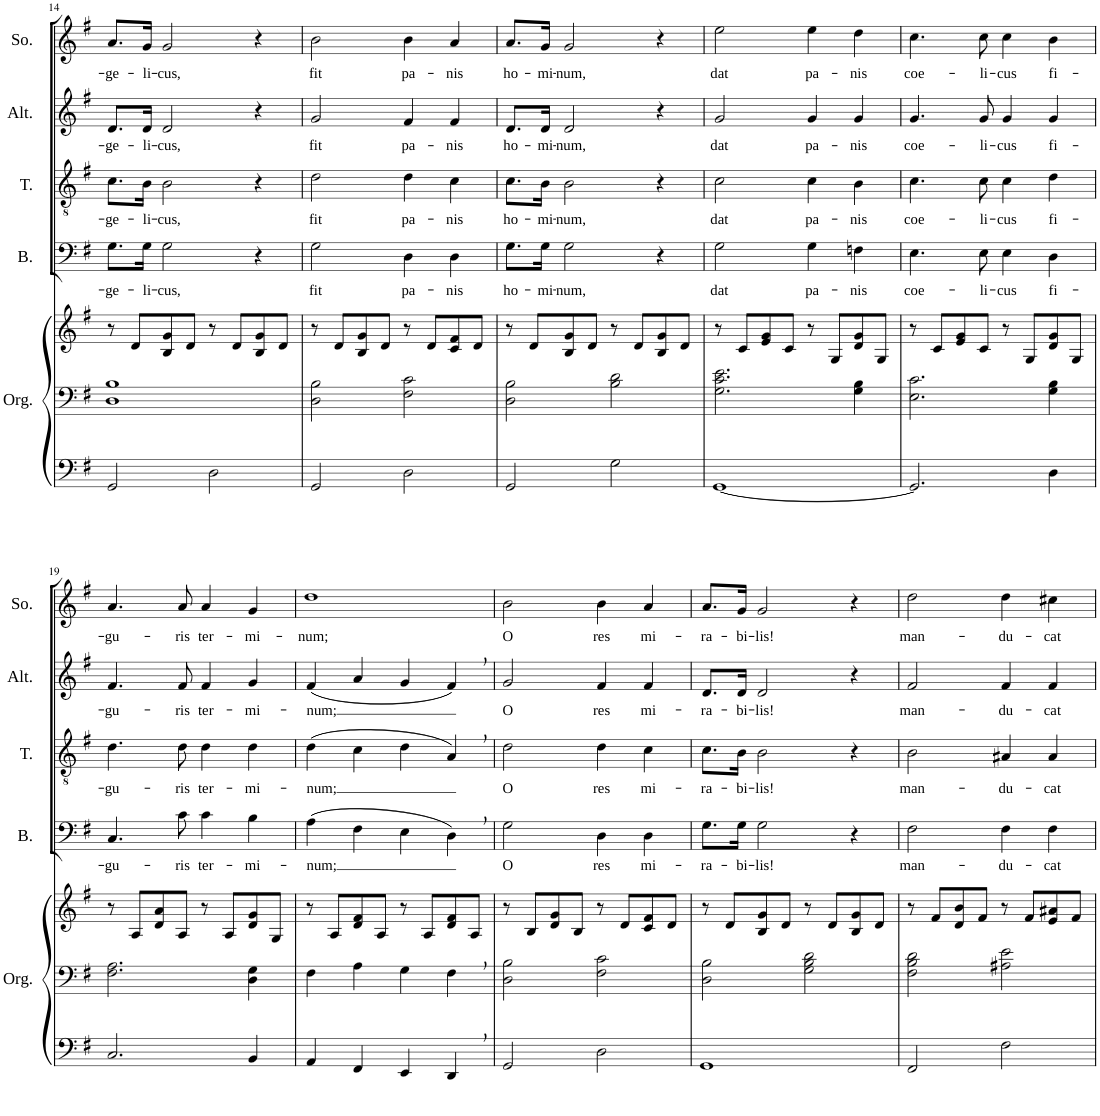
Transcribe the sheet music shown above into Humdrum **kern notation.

**kern	**kern	**kern	**kern	**text	**kern	**text	**kern	**text	**kern	**text
*part5	*part5	*part5	*part4	*part4	*part3	*part3	*part2	*part2	*part1	*part1
*staff7	*staff6	*staff5	*staff4	*staff4	*staff3	*staff3	*staff2	*staff2	*staff1	*staff1
*I"Orgue	*	*	*I"Basse	*	*I"Ténor	*	*I"Alto	*	*I"Soprano	*
*I'Org.	*	*	*I'B.	*	*I'T.	*	*I'Alt.	*	*I'So.	*
!!LO:PB:g=z
*clefF4	*clefF4	*clefG2	*clefF4	*	*clefGv2	*	*clefG2	*	*clefG2	*
*k[f#]	*k[f#]	*k[f#]	*k[f#]	*	*k[f#]	*	*k[f#]	*	*k[f#]	*
*M4/4	*M4/4	*M4/4	*M4/4	*	*M4/4	*	*M4/4	*	*M4/4	*
=14	=14	=14	=14	=14	=14	=14	=14	=14	=14	=14
!	!	!	!	!LO:LY:b	!	!LO:LY:b	!	!LO:LY:b	!	!LO:LY:b
2GG/	1D 1B	8r	8.G\L	-ge-	8.c\L	-ge-	8.d/L	-ge-	8.a/L	-ge-
.	.	8d/L	.	.	.	.	.	.	.	.
!	!	!	!	!LO:LY:b	!	!LO:LY:b	!	!LO:LY:b	!	!LO:LY:b
.	.	.	16G\Jk	-li-	16B\Jk	-li-	16d/Jk	-li-	16g/Jk	-li-
!	!	!	!	!LO:LY:b	!	!LO:LY:b	!	!LO:LY:b	!	!LO:LY:b
.	.	8B/ 8g/	2G\	-cus,	2B\	-cus,	2d/	-cus,	2g/	-cus,
.	.	8d/J	.	.	.	.	.	.	.	.
2D\	.	8r	.	.	.	.	.	.	.	.
.	.	8d/L	.	.	.	.	.	.	.	.
.	.	8B/ 8g/	4r	.	4r	.	4r	.	4r	.
.	.	8d/J	.	.	.	.	.	.	.	.
=15	=15	=15	=15	=15	=15	=15	=15	=15	=15	=15
!	!	!	!	!LO:LY:b	!	!LO:LY:b	!	!LO:LY:b	!	!LO:LY:b
2GG/	2D\ 2B\	8r	2G\	fit	2d\	fit	2g/	fit	2b\	fit
.	.	8d/L	.	.	.	.	.	.	.	.
.	.	8B/ 8g/	.	.	.	.	.	.	.	.
.	.	8d/J	.	.	.	.	.	.	.	.
!	!	!	!	!LO:LY:b	!	!LO:LY:b	!	!LO:LY:b	!	!LO:LY:b
2D\	2F#\ 2c\	8r	4D\	pa-	4d\	pa-	4f#/	pa-	4b\	pa-
.	.	8d/L	.	.	.	.	.	.	.	.
!	!	!	!	!LO:LY:b	!	!LO:LY:b	!	!LO:LY:b	!	!LO:LY:b
.	.	8c/ 8f#/	4D\	-nis	4c\	-nis	4f#/	-nis	4a/	-nis
.	.	8d/J	.	.	.	.	.	.	.	.
=16	=16	=16	=16	=16	=16	=16	=16	=16	=16	=16
!	!	!	!	!LO:LY:b	!	!LO:LY:b	!	!LO:LY:b	!	!LO:LY:b
2GG/	2D\ 2B\	8r	8.G\L	ho-	8.c\L	ho-	8.d/L	ho-	8.a/L	ho-
.	.	8d/L	.	.	.	.	.	.	.	.
!	!	!	!	!LO:LY:b	!	!LO:LY:b	!	!LO:LY:b	!	!LO:LY:b
.	.	.	16G\Jk	-mi-	16B\Jk	-mi-	16d/Jk	-mi-	16g/Jk	-mi-
!	!	!	!	!LO:LY:b	!	!LO:LY:b	!	!LO:LY:b	!	!LO:LY:b
.	.	8B/ 8g/	2G\	-num,	2B\	-num,	2d/	-num,	2g/	-num,
.	.	8d/J	.	.	.	.	.	.	.	.
2G\	2B\ 2d\	8r	.	.	.	.	.	.	.	.
.	.	8d/L	.	.	.	.	.	.	.	.
.	.	8B/ 8g/	4r	.	4r	.	4r	.	4r	.
.	.	8d/J	.	.	.	.	.	.	.	.
=17	=17	=17	=17	=17	=17	=17	=17	=17	=17	=17
!	!	!	!	!LO:LY:b	!	!LO:LY:b	!	!LO:LY:b	!	!LO:LY:b
[1GG	2.G\ 2.c\ 2.e\	8r	2G\	dat	2c\	dat	2g/	dat	2ee\	dat
.	.	8c/L	.	.	.	.	.	.	.	.
.	.	8e/ 8g/	.	.	.	.	.	.	.	.
.	.	8c/J	.	.	.	.	.	.	.	.
!	!	!	!	!LO:LY:b	!	!LO:LY:b	!	!LO:LY:b	!	!LO:LY:b
.	.	8r	4G\	pa-	4c\	pa-	4g/	pa-	4ee\	pa-
.	.	8G/L	.	.	.	.	.	.	.	.
!	!	!	!	!LO:LY:b	!	!LO:LY:b	!	!LO:LY:b	!	!LO:LY:b
.	4G\ 4B\	8d/ 8g/	4Fn\	-nis	4B\	-nis	4g/	-nis	4dd\	-nis
.	.	8G/J	.	.	.	.	.	.	.	.
=18	=18	=18	=18	=18	=18	=18	=18	=18	=18	=18
!	!	!	!	!LO:LY:b	!	!LO:LY:b	!	!LO:LY:b	!	!LO:LY:b
2.GG/]	2.E\ 2.c\	8r	4.E\	coe-	4.c\	coe-	4.g/	coe-	4.cc\	coe-
.	.	8c/L	.	.	.	.	.	.	.	.
.	.	8e/ 8g/	.	.	.	.	.	.	.	.
!	!	!	!	!LO:LY:b	!	!LO:LY:b	!	!LO:LY:b	!	!LO:LY:b
.	.	8c/J	8E\	-li-	8c\	-li-	8g/	-li-	8cc\	-li-
!	!	!	!	!LO:LY:b	!	!LO:LY:b	!	!LO:LY:b	!	!LO:LY:b
.	.	8r	4E\	-cus	4c\	-cus	4g/	-cus	4cc\	-cus
.	.	8G/L	.	.	.	.	.	.	.	.
!	!	!	!	!LO:LY:b	!	!LO:LY:b	!	!LO:LY:b	!	!LO:LY:b
4D\	4G\ 4B\	8d/ 8g/	4D\	fi-	4d\	fi-	4g/	fi-	4b\	fi-
.	.	8G/J	.	.	.	.	.	.	.	.
!!LO:LB:g=z
=19	=19	=19	=19	=19	=19	=19	=19	=19	=19	=19
!	!	!	!	!LO:LY:b	!	!LO:LY:b	!	!LO:LY:b	!	!LO:LY:b
2.C/	2.F#\ 2.A\	8r	4.C/	-gu-	4.d\	-gu-	4.f#/	-gu-	4.a/	-gu-
.	.	8A/L	.	.	.	.	.	.	.	.
.	.	8d/ 8a/	.	.	.	.	.	.	.	.
!	!	!	!	!LO:LY:b	!	!LO:LY:b	!	!LO:LY:b	!	!LO:LY:b
.	.	8A/J	8c\	-ris	8d\	-ris	8f#/	-ris	8a/	-ris
!	!	!	!	!LO:LY:b	!	!LO:LY:b	!	!LO:LY:b	!	!LO:LY:b
.	.	8r	4c\	ter-	4d\	ter-	4f#/	ter-	4a/	ter-
.	.	8A/L	.	.	.	.	.	.	.	.
!	!	!	!	!LO:LY:b	!	!LO:LY:b	!	!LO:LY:b	!	!LO:LY:b
4BB/	4D\ 4G\	8d/ 8g/	4B\	-mi-	4d\	-mi-	4g/	-mi-	4g/	-mi-
.	.	8G/J	.	.	.	.	.	.	.	.
=20	=20	=20	=20	=20	=20	=20	=20	=20	=20	=20
!	!	!	!	!LO:LY:b	!	!LO:LY:b	!	!LO:LY:b	!	!LO:LY:b
4AA/	4F#\	8r	(4A\	-num;	(4d\	-num;	(4f#/	-num;	1dd	-num;
.	.	8A/L	.	.	.	.	.	.	.	.
4FF#/	4A\	8d/ 8f#/	4F#\	.	4c\	.	4a/	.	.	.
.	.	8A/J	.	.	.	.	.	.	.	.
4EE/	4G\	8r	4E\	.	4d\	.	4g/	.	.	.
.	.	8A/L	.	.	.	.	.	.	.	.
4DD,/	4F#,\	8d/ 8f#/	4D,\)	.	4A,/)	.	4f#,/)	.	.	.
.	.	8A/J	.	.	.	.	.	.	.	.
=21	=21	=21	=21	=21	=21	=21	=21	=21	=21	=21
!	!	!	!	!LO:LY:b	!	!LO:LY:b	!	!LO:LY:b	!	!LO:LY:b
2GG/	2D\ 2B\	8r	2G\	O	2d\	O	2g/	O	2b\	O
.	.	8B/L	.	.	.	.	.	.	.	.
.	.	8d/ 8g/	.	.	.	.	.	.	.	.
.	.	8B/J	.	.	.	.	.	.	.	.
!	!	!	!	!LO:LY:b	!	!LO:LY:b	!	!LO:LY:b	!	!LO:LY:b
2D\	2F#\ 2c\	8r	4D\	res	4d\	res	4f#/	res	4b\	res
.	.	8d/L	.	.	.	.	.	.	.	.
!	!	!	!	!LO:LY:b	!	!LO:LY:b	!	!LO:LY:b	!	!LO:LY:b
.	.	8c/ 8f#/	4D\	mi-	4c\	mi-	4f#/	mi-	4a/	mi-
.	.	8d/J	.	.	.	.	.	.	.	.
=22	=22	=22	=22	=22	=22	=22	=22	=22	=22	=22
!	!	!	!	!LO:LY:b	!	!LO:LY:b	!	!LO:LY:b	!	!LO:LY:b
1GG	2D\ 2B\	8r	8.G\L	-ra-	8.c\L	-ra-	8.d/L	-ra-	8.a/L	-ra-
.	.	8d/L	.	.	.	.	.	.	.	.
!	!	!	!	!LO:LY:b	!	!LO:LY:b	!	!LO:LY:b	!	!LO:LY:b
.	.	.	16G\Jk	-bi-	16B\Jk	-bi-	16d/Jk	-bi-	16g/Jk	-bi-
!	!	!	!	!LO:LY:b	!	!LO:LY:b	!	!LO:LY:b	!	!LO:LY:b
.	.	8B/ 8g/	2G\	-lis!	2B\	-lis!	2d/	-lis!	2g/	-lis!
.	.	8d/J	.	.	.	.	.	.	.	.
.	2G\ 2B\ 2d\	8r	.	.	.	.	.	.	.	.
.	.	8d/L	.	.	.	.	.	.	.	.
.	.	8B/ 8g/	4r	.	4r	.	4r	.	4r	.
.	.	8d/J	.	.	.	.	.	.	.	.
=23	=23	=23	=23	=23	=23	=23	=23	=23	=23	=23
!	!	!	!	!LO:LY:b	!	!LO:LY:b	!	!LO:LY:b	!	!LO:LY:b
2FF#/	2F#\ 2B\ 2d\	8r	2F#\	man-	2B\	man-	2f#/	man-	2dd\	man-
.	.	8f#/L	.	.	.	.	.	.	.	.
.	.	8d/ 8b/	.	.	.	.	.	.	.	.
.	.	8f#/J	.	.	.	.	.	.	.	.
!	!	!	!	!LO:LY:b	!	!LO:LY:b	!	!LO:LY:b	!	!LO:LY:b
2F#\	2A#X\ 2e\	8r	4F#\	-du-	4A#X/	-du-	4f#/	-du-	4dd\	-du-
.	.	8f#/L	.	.	.	.	.	.	.	.
!	!	!	!	!LO:LY:b	!	!LO:LY:b	!	!LO:LY:b	!	!LO:LY:b
.	.	8e/ 8a#X/	4F#\	-cat	4A#/	-cat	4f#/	-cat	4cc#X\	-cat
.	.	8f#/J	.	.	.	.	.	.	.	.
=	=	=	=	=	=	=	=	=	=	=
*-	*-	*-	*-	*-	*-	*-	*-	*-	*-	*-
